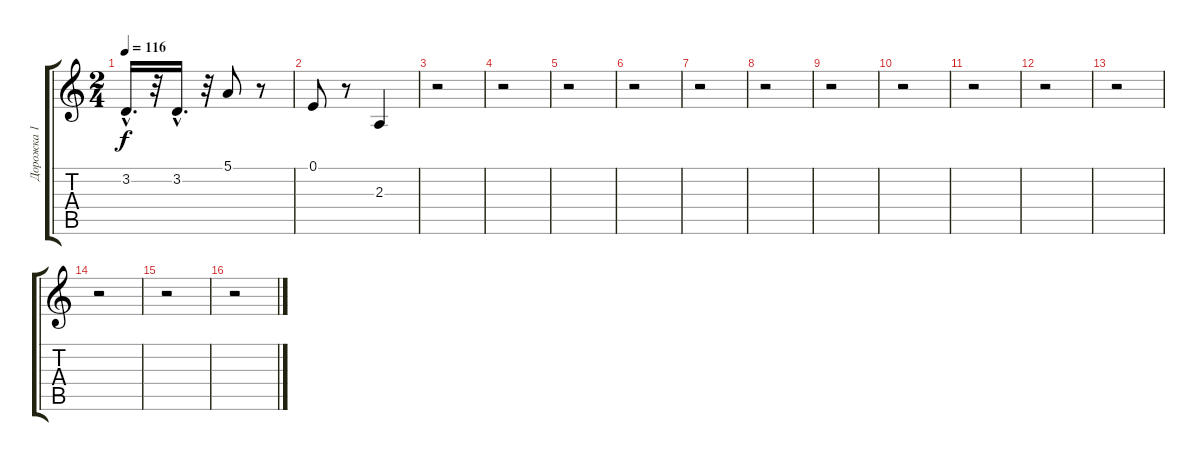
\track ("Дорожка 1" "Дорожка 1") {instrument flute}
\staff {score tabs}
\tuning (E4 B3 G3 D3 A2 E2) {hide}
\ts (2 4)
\tempo 116
\clef g2
\ks c
3.2{hac}.16{d dy f} r.32 3.2{hac}.16{d} r.32 5.1.8 r.8 |
0.1.8 r.8 2.3.4 |
r.2 |
r.2 |
r.2 |
r.2 |
r.2 |
r.2 |
r.2 |
r.2 |
r.2 |
r.2 |
r.2 |
r.2 |
r.2 |
r.2
